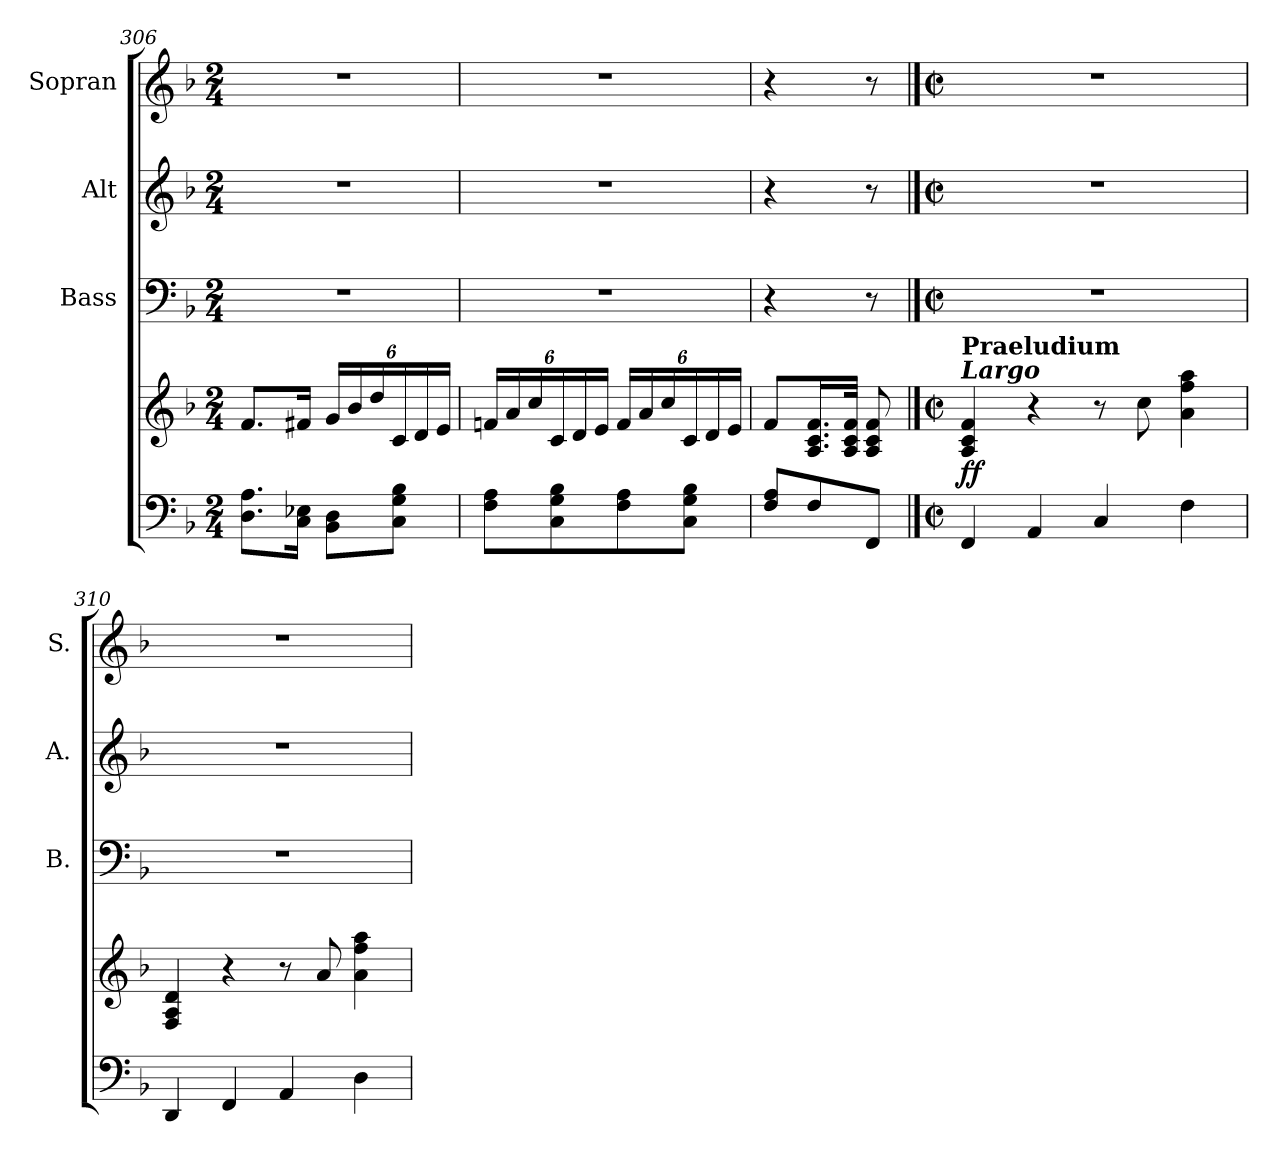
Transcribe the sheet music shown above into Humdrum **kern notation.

**kern	**kern	**dynam	**kern	**kern	**kern
*part4	*part4	*part4	*part3	*part2	*part1
*staff5	*staff4	*staff4/5	*staff3	*staff2	*staff1
*	*	*	*I"Bass	*I"Alt	*I"Sopran
*	*	*	*I'B.	*I'A.	*I'S.
*clefF4	*clefG2	*	*clefF4	*clefG2	*clefG2
*k[b-]	*k[b-]	*	*k[b-]	*k[b-]	*k[b-]
*F:	*F:	*	*F:	*F:	*F:
*M2/4	*M2/4	*	*M2/4	*M2/4	*M2/4
=306	=306	=306	=306	=306	=306
8.D\ 8.A\L	8.f/L	.	2r	2r	2r
16C\ 16E-X\Jk	16f#X/Jk	.	.	.	.
8BB-\ 8D\L	24g/LL	.	.	.	.
.	24b-/	.	.	.	.
.	24dd/	.	.	.	.
8C\ 8G\ 8B-\J	24c/	.	.	.	.
.	24d/	.	.	.	.
.	24e/JJ	.	.	.	.
=307	=307	=307	=307	=307	=307
8F\ 8A\L	24fn/LL	.	2r	2r	2r
.	24a/	.	.	.	.
.	24cc/	.	.	.	.
8C\ 8G\ 8B-\	24c/	.	.	.	.
.	24d/	.	.	.	.
.	24e/JJ	.	.	.	.
8F\ 8A\	24f/LL	.	.	.	.
.	24a/	.	.	.	.
.	24cc/	.	.	.	.
8C\ 8G\ 8B-\J	24c/	.	.	.	.
.	24d/	.	.	.	.
.	24e/JJ	.	.	.	.
=308	=308	=308	=308	=308	=308
8F/ 8A/L	8f/L	.	4r	4r	4r
8F/	16.A/ 16.c/ 16.f/L	.	.	.	.
.	32A/ 32c/ 32f/JJk	.	.	.	.
8FF/J	8A/ 8c/ 8f/	.	8r	8r	8r
!!LO:PB:g=z
==309	==309	==309	==309	==309	==309
*M2/2	*M2/2	*	*M2/2	*M2/2	*M2/2
*met(c|)	*met(c|)	*	*met(c|)	*met(c|)	*met(c|)
!	!LO:TX:a:Bi:t=Largo	!	!	!	!
!	!LO:TX:a:B:t=Praeludium	!	!	!	!
!	!	!LO:DY:b	!	!	!
4FF/	4A/ 4c/ 4f/	ff	1r	1r	1r
4AA/	4r	.	.	.	.
4C/	8r	.	.	.	.
.	8cc\	.	.	.	.
4F\	4a\ 4ff\ 4aa\	.	.	.	.
=310	=310	=310	=310	=310	=310
4DD/	4F/ 4A/ 4d/	.	1r	1r	1r
4FF/	4r	.	.	.	.
4AA/	8r	.	.	.	.
.	8a/	.	.	.	.
4D\	4a\ 4ff\ 4aa\	.	.	.	.
=	=	=	=	=	=
*-	*-	*-	*-	*-	*-
